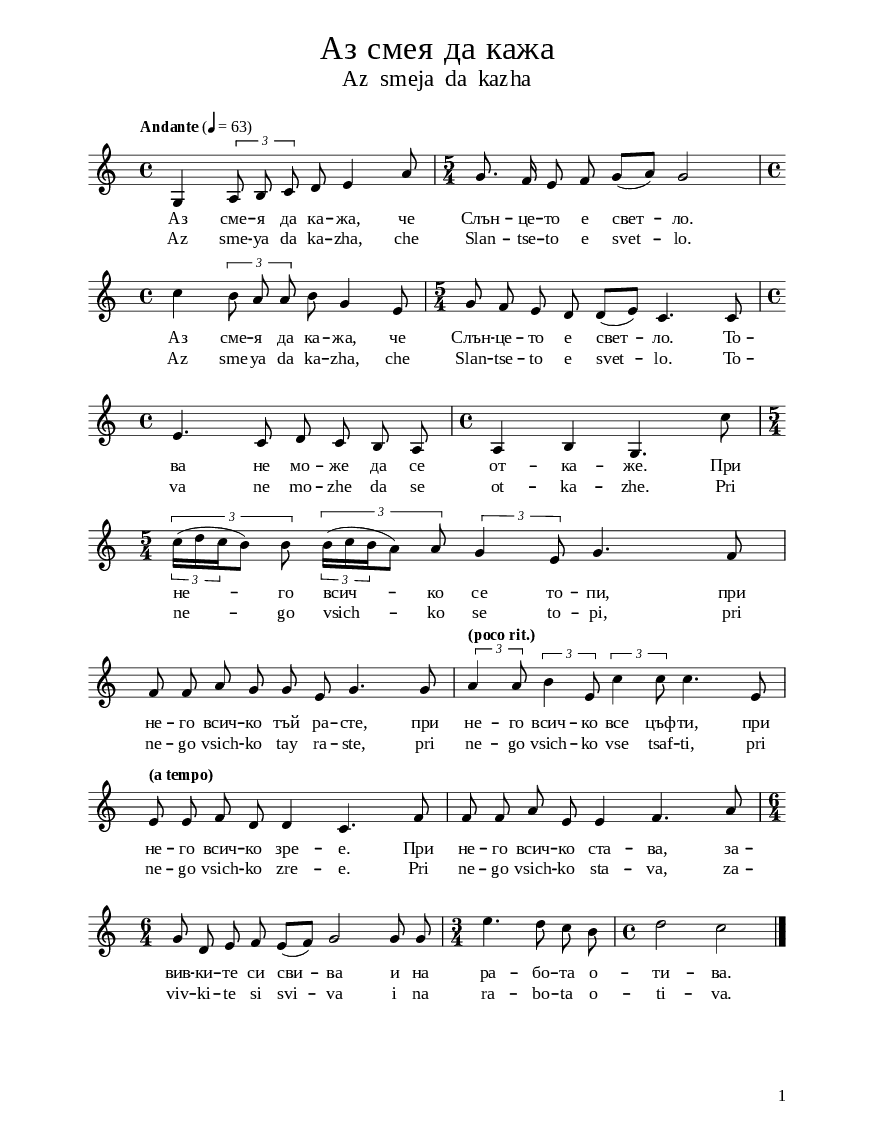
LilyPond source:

\version "2.20.0"

\paper {
  #(set-paper-size "a5")
}

\bookpart {
  \paper {
    print-all-headers = ##t
    print-page-number = ##t
    print-first-page-number = ##t

    % put page numbers on the bottom
    oddHeaderMarkup = \markup ""
    evenHeaderMarkup = \markup ""
    oddFooterMarkup = \markup
    \fill-line {
      ""
      \on-the-fly #print-page-number-check-first \fromproperty #'page:page-number-string
    }
    evenFooterMarkup = \markup
    \fill-line {
      \on-the-fly #print-page-number-check-first \fromproperty #'page:page-number-string
      ""
    }

    left-margin = 1.5\cm
    right-margin = 1.5\cm
    top-margin = 1.6\cm
    bottom-margin = 1.2\cm
    ragged-bottom = ##t % do not spread the staves to fill the whole vertical space

    % change lyrics and titles font (affects notes also)
    fonts =
    #(make-pango-font-tree
      "Times New Roman"
      "DejaVu Sans"
      "DejaVu Sans Mono"
      (/ (* staff-height pt) 3.6))

    % change distance between staves
    system-system-spacing =
    #'((basic-distance . 12)
       (minimum-distance . 6)
       (padding . 1)
       (stretchability . 12))
  }

  \header {
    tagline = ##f
  }

  \score{
    \layout {
      indent = 0.0\cm % remove first line indentation
      % ragged-last = ##t % do not spread last line to fill the whole space
      \context {
        \Score
        \omit BarNumber %remove bar numbers
      } % context

      \context {
        % change staff size
        \Staff
        fontSize = #+0 % affects notes size only
        \override StaffSymbol #'staff-space = #(magstep -3)
        \override StaffSymbol #'thickness = #0.5
        \override BarLine #'hair-thickness = #1
        %\override StaffSymbol #'ledger-line-thickness = #'(0 . 0)
      }

      \context {
        % adjust space between staff and lyrics and between the two lyric lines
        \Lyrics
        \override VerticalAxisGroup.nonstaff-relatedstaff-spacing = #'(
          (basic-distance . 4.5)
          (padding . 0.5)
        )
        \override VerticalAxisGroup.nonstaff-nonstaff-spacing = #'((minimum-distance . 2))
      }
    } % layout

    \new Voice \relative c' {
      \clef treble
      \key c \major
      \time 4/4
      \tempo \markup {
        % make tempo note smaller
        \concat {
          "Andante" \normal-text { " (" }
          \teeny \general-align #Y #DOWN \note #"4" #0.8
          \normal-text { " = 63)" }
        }
      }

      \autoBeamOff
      g4 \tuplet 3/2 {  a8   b8   c8  }  d8   e4   a8 | \time 5/4  | g8.   f16   e8   f8   g8 ( [ a8 ) ]   g2 \break |

      \time 4/4  | c4 \tuplet 3/2 {  b8   a8   a8  } b8   g4   e8 | \time 5/4  | g8   f8   e8   d8   d8 ( [ e8 ) ]   c4.   c8 \break |

      \time 4/4  | e4.   c8   d8   c8   b8  a8 |   \time 4/4   a4   b4   g4.   c'8  | \time 5/4 \break

      \tweak direction #up \tuplet 3/2 { \once \override Slur.positions = #'(1 . 1) \tuplet 3/2 { c16 ([ d16  c16 } b8]) b8 }
    
      \tweak direction #up \tuplet 3/2 { \once \override Slur.positions = #'(1.05 . 0.1) \tuplet 3/2 { b16 [( c16  b16 } a8 )] a8 }
       
      \tuplet 3/2 { g4 e8 } g4. f8 \break


      f8   f8   a8   g8   g8 e8   g4. g8 | \tempo "(poco rit.)"  \tuplet 3/2 { a4 a8 } \tuplet 3/2 { b4 e,8 } \tweak direction #up \tuplet 3/2 { c'4 c8 } c4. e,8 \break

      \tempo "(a tempo)" e8 e8   f8 d8   d4   c4.   f8 f8   f8   a8   e8   e4 f4.   a8 \break

      \time 6/4   g8   d8   e8   f8   e8 ( [ f8 ) ]   g2   g8   g8 \time 3/4 e'4. d8 c8 b8 \time 4/4 d2 c2 \bar "|." \break

    }

    \addlyrics {

      Аз сме -- я да ка -- жа, че Слън
      -- це -- то е свет -- ло. Аз сме
      -- я да ка -- жа, че Слън -- це --
      то е свет -- ло. То -- ва не
      мо -- же да се от -- ка -- же. При
      не --   го всич  --
      ко се то -- пи, при не -- го
      всич -- ко тъй ра -- сте, при не --
      го всич -- ко все цъф -- ти, при
      не -- го всич -- ко зре -- е. При
      не -- го всич -- ко ста -- ва, за --
      вив -- ки -- те си сви -- ва и
      на ра -- бо -- та о -- ти -- ва.


    }
    \addlyrics {
      Az sme -- ya da ka -- zha, che Slan
      -- tse -- to e svet -- lo. Az sme
      -- ya da ka -- zha, che Slan -- tse --
      to e svet -- lo. To -- va ne
      mo -- zhe da se ot -- ka -- zhe. Pri
      ne --   go vsich  --
      ko se to -- pi, pri ne -- go
      vsich -- ko tay ra -- ste, pri ne --
      go vsich -- ko vse tsaf -- ti, pri
      ne -- go vsich -- ko zre -- e. Pri
      ne -- go vsich -- ko sta -- va, za --
      viv -- ki -- te si svi -- va i
      na ra -- bo -- ta o -- ti -- va.
    }

    \header {
      title = \markup \column \normal-text \fontsize #2.5 {
        \center-align
        \line { Аз смея да кажа }
        \vspace #-0.6
        \center-align
        \line \fontsize #-3 { Az smeja da kazha }
        \vspace #-0.8
        \center-align
        \line \fontsize #-3 { " " }
      }
    }

    \midi{}

  } % score
\pageBreak


  % include foreign translation(s) of the song
  \version "2.20.0"

\markup \fill-line { \fontsize #6 "Ich wage zu sagen" }
\markup \null
\markup \null
\markup \fontsize #+2.5 {
  \hspace #20
  \override #'(baseline-skip . 2)

  \column {
    \line { " " }
    \line { " "Ich wage zu sagen, }

    \line { " "dass die Sonne hell ist. }

    \line { " "Ich wage zu sagen, }

    \line { " "dass die Sonne hell ist.}

    \line { " "Das lässt sich nicht leugnen.}

    \line { " "Bei ihr schmilzt alles, }

    \line { " "bei ihr wächst alles, }

    \line { " "bei ihr blüht alles,}

    \line { " "bei ihr reift alles.}

    \line { " "Bei ihr steht alle auf, }

    \line { " "faltet seine Decken zusammen}

    \line { " "und begibt sich an die Arbeit.  }

  }


}


} % bookpart
